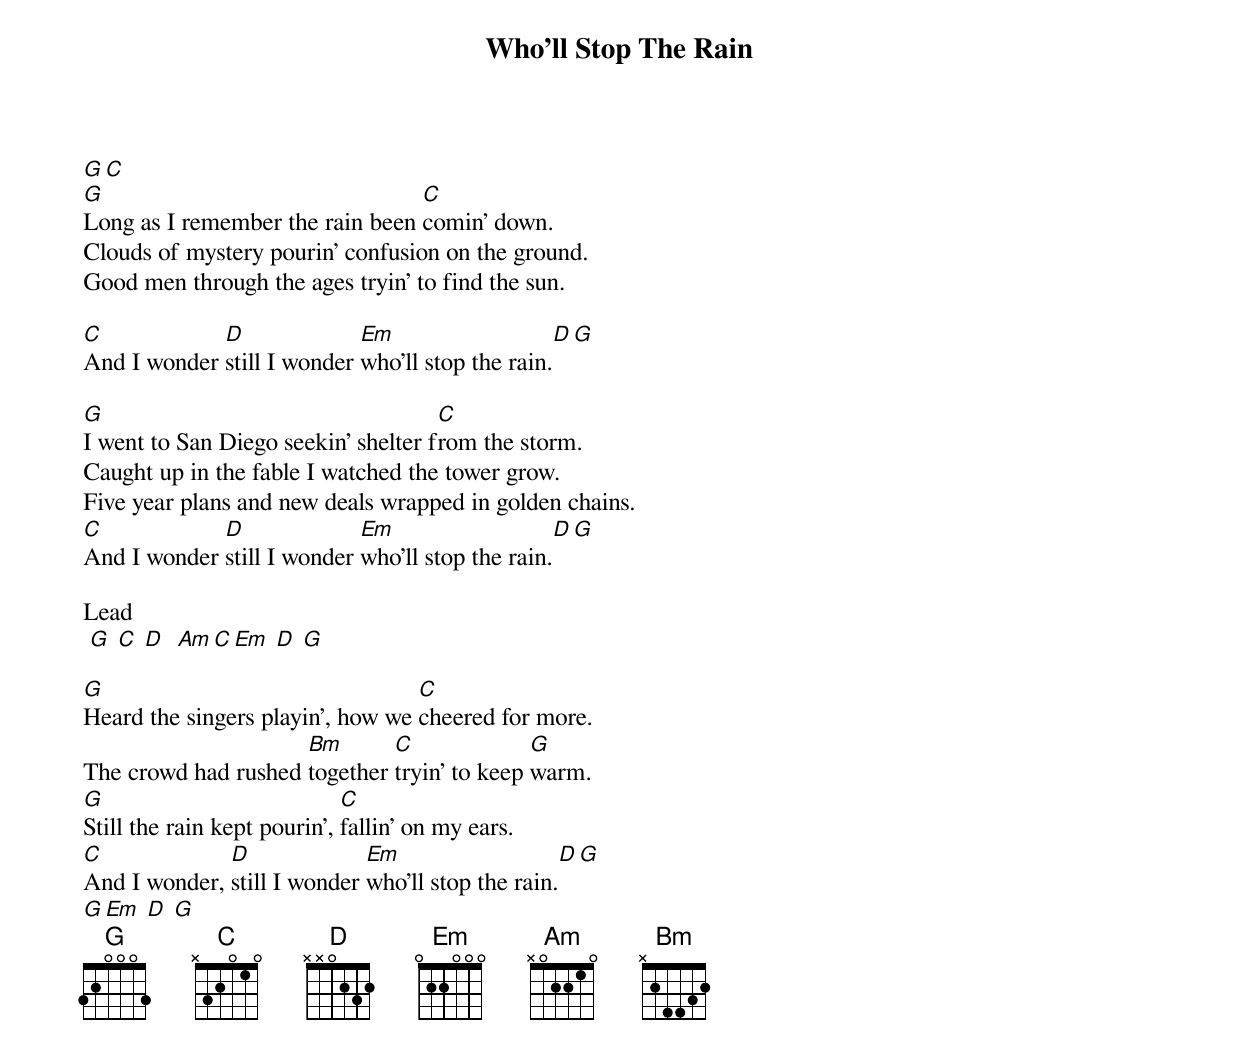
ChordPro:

{t:Who'll Stop The Rain}
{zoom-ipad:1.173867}
[G][C]
[G]Long as I remember the rain been [C]comin' down.
Clouds of mystery pourin' confusion on the ground.
Good men through the ages tryin' to find the sun.

[C]And I wonder [D]still I wonder [Em]who'll stop the rain.[D][G]

[G]I went to San Diego seekin' shelter f[C]rom the storm.
Caught up in the fable I watched the tower grow.
Five year plans and new deals wrapped in golden chains.
[C]And I wonder [D]still I wonder [Em]who'll stop the rain.[D][G]

Lead
 [G] [C] [D]  [Am][C][Em] [D] [G]

[G]Heard the singers playin', how we [C]cheered for more.
The crowd had rushed [Bm]together [C]tryin' to keep [G]warm.
[G]Still the rain kept pourin', [C]fallin' on my ears.
[C]And I wonder, [D]still I wonder [Em]who'll stop the rain.[D][G]
[G][Em] [D] [G]
